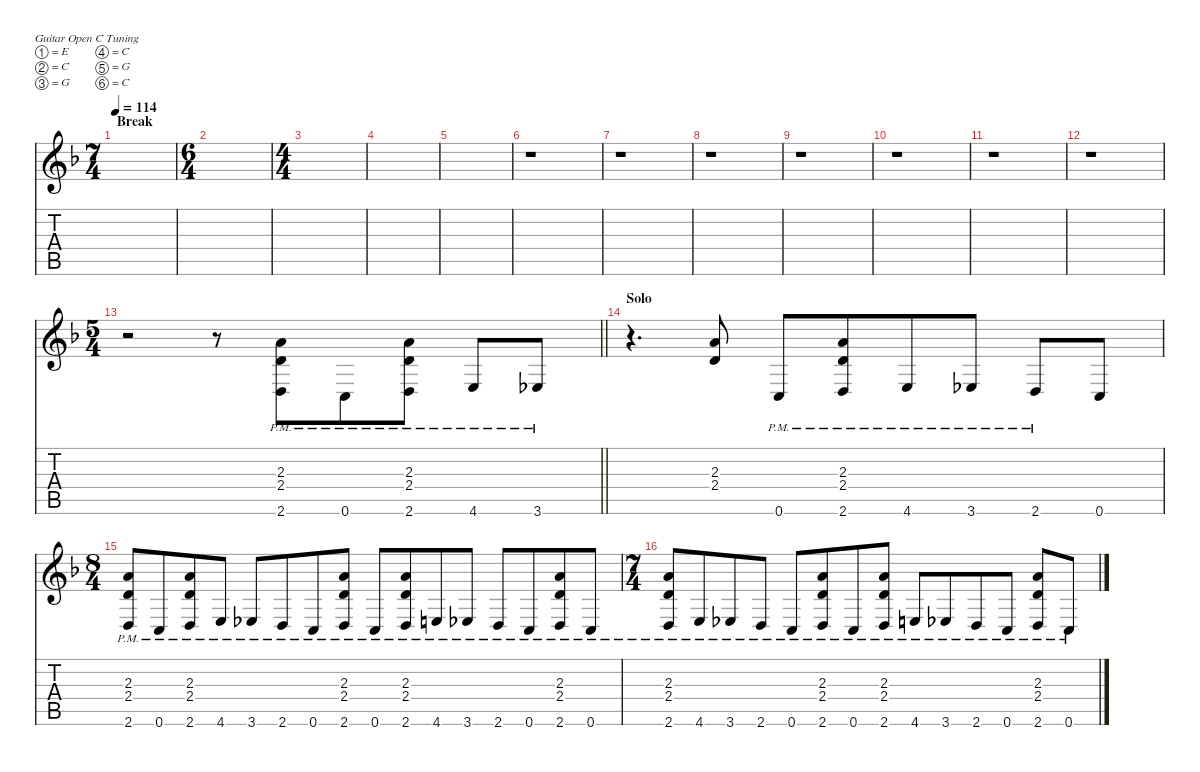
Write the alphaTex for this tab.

\defaultSystemsLayout 4
\hideDynamics
\bracketExtendMode nobrackets
\singleTrackTrackNamePolicy hidden
\multiTrackTrackNamePolicy hidden
\firstSystemTrackNameMode fullname
\otherSystemsTrackNameOrientation horizontal
\track ("Guitar 2" "Gtr 2") {mute instrument overdrivenguitar}
\staff {score tabs}
\tuning (E4 C4 G3 C3 G2 C2)
\ts (7 4)
\beaming (8 4 4 4 4)
\section ("" "Break")
\tempo 114
\clef g2
\ks dminor
|
\ts (6 4)
\beaming (8 4 4 4 4)
|
\ts (4 4)
\beaming (8 4 4 4 4)
|
|
|
r.1{beam Down} |
r.1{beam Down} |
r.1{beam Down} |
r.1{beam Down} |
r.1{beam Down} |
r.1{beam Down} |
r.1{beam Down} |
\ts (5 4)
\beaming (8 4 4 4 4)
\barLineRight lightlight
r.2{beam Down} r.8{beam Down} (2.6{pm acc forcenatural} 2.4{acc forcenatural} 2.3{acc forcenatural}).8{beam Up} 0.6{pm acc forcenatural}.8{beam Up} (2.6{pm acc forcenatural} 2.3{acc forcenatural} 2.4{acc forcenatural}).8{beam Up} 4.6{pm acc forcenatural}.8{beam Up} 3.6{pm acc b}.8{beam Up} |
\section ("" "Solo")
r.4{d beam Down} (2.4{acc forcenatural} 2.3{acc forcenatural}).8{beam Up} 0.6{pm acc forcenatural}.8{beam Up} (2.6{pm acc forcenatural} 2.4{acc forcenatural} 2.3{acc forcenatural}).8{beam Up} 4.6{pm acc forcenatural}.8{beam Up} 3.6{pm acc b}.8{beam Up} 2.6{pm acc forcenatural}.8{beam Up} 0.6{acc forcenatural}.8{beam Up} |
\ts (8 4)
\beaming (8 4 4 4 4)
(2.6{pm acc forcenatural} 2.3{acc forcenatural} 2.4{acc forcenatural}).8{beam Up} 0.6{pm acc forcenatural}.8{beam Up} (2.6{pm acc forcenatural} 2.4{acc forcenatural} 2.3{acc forcenatural}).8{beam Up} 4.6{pm acc forcenatural}.8{beam Up} 3.6{pm acc b}.8{beam Up} 2.6{pm acc forcenatural}.8{beam Up} 0.6{pm acc forcenatural}.8{beam Up} (2.6{pm acc forcenatural} 2.3{acc forcenatural} 2.4{acc forcenatural}).8{beam Up} 0.6{pm acc forcenatural}.8{beam Up} (2.6{pm acc forcenatural} 2.4{acc forcenatural} 2.3{acc forcenatural}).8{beam Up} 4.6{pm acc forcenatural}.8{beam Up} 3.6{pm acc b}.8{beam Up} 2.6{pm acc forcenatural}.8{beam Up} 0.6{pm acc forcenatural}.8{beam Up} (2.6{pm acc forcenatural} 2.3{acc forcenatural} 2.4{acc forcenatural}).8{beam Up} 0.6{pm acc forcenatural}.8{beam Up} |
\ts (7 4)
\beaming (8 4 4 4 4)
(2.6{pm acc forcenatural} 2.4{acc forcenatural} 2.3{acc forcenatural}).8{beam Up} 4.6{pm acc forcenatural}.8{beam Up} 3.6{pm acc b}.8{beam Up} 2.6{pm acc forcenatural}.8{beam Up} 0.6{pm acc forcenatural}.8{beam Up} (2.6{pm acc forcenatural} 2.3{acc forcenatural} 2.4{acc forcenatural}).8{beam Up} 0.6{pm acc forcenatural}.8{beam Up} (2.6{pm acc forcenatural} 2.4{acc forcenatural} 2.3{acc forcenatural}).8{beam Up} 4.6{pm acc forcenatural}.8{beam Up} 3.6{pm acc b}.8{beam Up} 2.6{pm acc forcenatural}.8{beam Up} 0.6{pm acc forcenatural}.8{beam Up} (2.6{pm acc forcenatural} 2.3{acc forcenatural} 2.4{acc forcenatural}).8{beam Up} 0.6{pm acc forcenatural}.8{beam Up}
